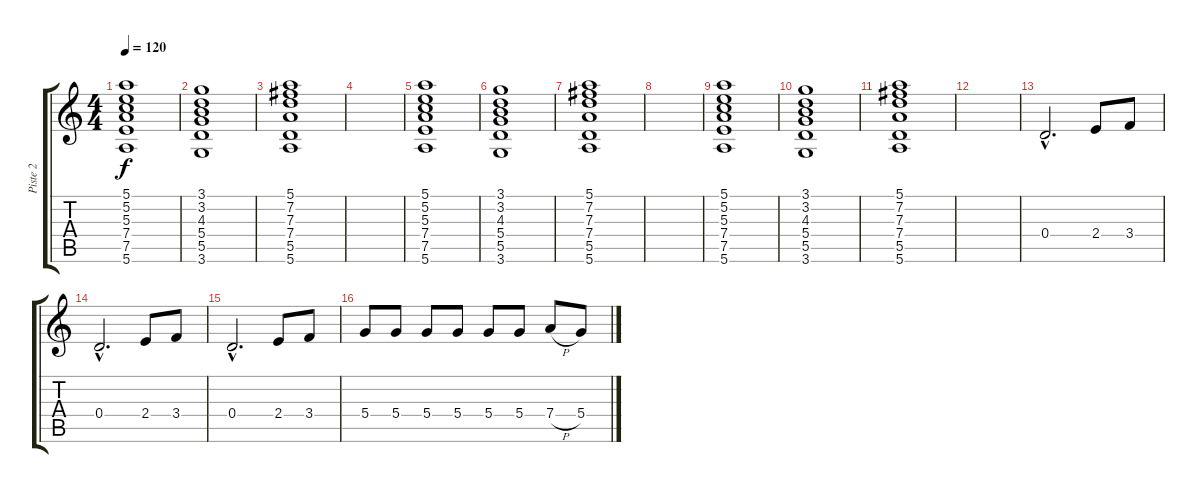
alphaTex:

\track ("Piste 2" "Piste 2") {instrument distortionguitar}
\staff {score tabs}
\tuning (E4 B3 G3 D3 A2 E2) {hide}
\ts (4 4)
\tempo 120
\clef g2
\ks c
(5.1 5.2 5.3 7.4 7.5 5.6).1{dy f} |
(3.1 3.2 4.3 5.4 5.5 3.6).1 |
(5.1 7.2 7.3 7.4 5.5 5.6).1 |
|
(5.1 5.2 5.3 7.4 7.5 5.6).1 |
(3.1 3.2 4.3 5.4 5.5 3.6).1 |
(5.1 7.2 7.3 7.4 5.5 5.6).1 |
|
(5.1 5.2 5.3 7.4 7.5 5.6).1 |
(3.1 3.2 4.3 5.4 5.5 3.6).1 |
(5.1 7.2 7.3 7.4 5.5 5.6).1 |
|
0.4{hac}.2{d} 2.4.8 3.4.8 |
0.4{hac}.2{d} 2.4.8 3.4.8 |
0.4{hac}.2{d} 2.4.8 3.4.8 |
5.4.8 5.4.8 5.4.8 5.4.8 5.4.8 5.4.8 7.4{h}.8 5.4.8
